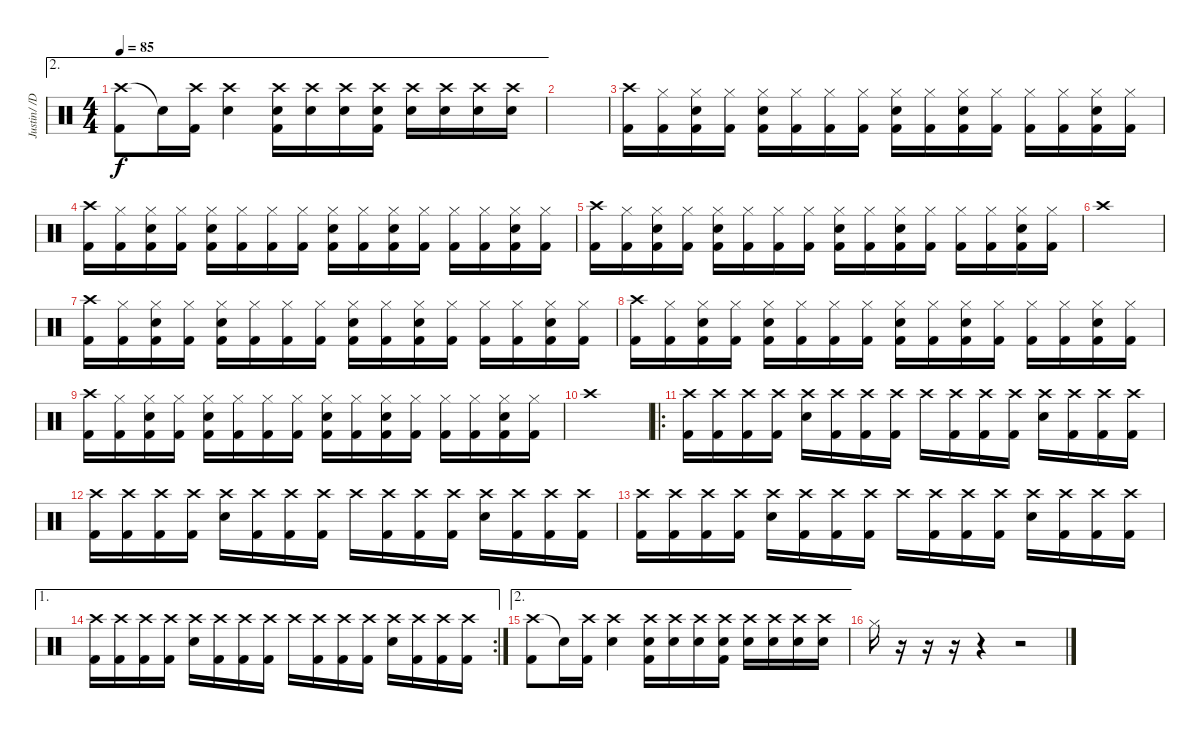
\track ("Justin/ /Dave/ /Davis" "Justin/ /D") {instrument percussion}
\staff {score}
\articulation defaults
\ae 2
\ts (4 4)
\tempo 85
\clef neutral
\ks c
("Crash high (hit)" "Kick (hit) 2").8{dy f} "Snare (hit)"{t}.16 ("Crash high (hit)" "Kick (hit) 2").16 ("Crash high (hit)" "Electric Snare (hit)").4 ("Crash high (hit)" "Kick (hit) 2" "Electric Snare (hit)").16 ("Crash high (hit)" "Electric Snare (hit)").16 ("Crash high (hit)" "Electric Snare (hit)").16 ("Crash high (hit)" "Kick (hit) 2" "Electric Snare (hit)").16 ("Crash high (hit)" "Electric Snare (hit)").16 ("Crash high (hit)" "Electric Snare (hit)").16 ("Crash high (hit)" "Electric Snare (hit)").16 ("Crash high (hit)" "Electric Snare (hit)").16 |
|
("Crash high (hit)" "Kick (hit) 2").16 ("Hi-Hat (closed)" "Kick (hit) 2").16 ("Electric Snare (hit)" "Hi-Hat (closed)" "Kick (hit) 2").16 ("Hi-Hat (closed)" "Kick (hit) 2").16 ("Electric Snare (hit)" "Hi-Hat (closed)" "Kick (hit) 2").16 ("Hi-Hat (closed)" "Kick (hit) 2").16 ("Hi-Hat (closed)" "Kick (hit) 2").16 ("Hi-Hat (closed)" "Kick (hit) 2").16 ("Electric Snare (hit)" "Hi-Hat (closed)" "Kick (hit) 2").16 ("Hi-Hat (closed)" "Kick (hit) 2").16 ("Electric Snare (hit)" "Hi-Hat (closed)" "Kick (hit) 2").16 ("Hi-Hat (closed)" "Kick (hit) 2").16 ("Hi-Hat (closed)" "Kick (hit) 2").16 ("Hi-Hat (closed)" "Kick (hit) 2").16 ("Electric Snare (hit)" "Hi-Hat (closed)" "Kick (hit) 2").16 ("Hi-Hat (closed)" "Kick (hit) 2").16 |
("Crash high (hit)" "Kick (hit) 2").16 ("Hi-Hat (closed)" "Kick (hit) 2").16 ("Electric Snare (hit)" "Hi-Hat (closed)" "Kick (hit) 2").16 ("Hi-Hat (closed)" "Kick (hit) 2").16 ("Electric Snare (hit)" "Hi-Hat (closed)" "Kick (hit) 2").16 ("Hi-Hat (closed)" "Kick (hit) 2").16 ("Hi-Hat (closed)" "Kick (hit) 2").16 ("Hi-Hat (closed)" "Kick (hit) 2").16 ("Electric Snare (hit)" "Hi-Hat (closed)" "Kick (hit) 2").16 ("Hi-Hat (closed)" "Kick (hit) 2").16 ("Electric Snare (hit)" "Hi-Hat (closed)" "Kick (hit) 2").16 ("Hi-Hat (closed)" "Kick (hit) 2").16 ("Hi-Hat (closed)" "Kick (hit) 2").16 ("Hi-Hat (closed)" "Kick (hit) 2").16 ("Electric Snare (hit)" "Hi-Hat (closed)" "Kick (hit) 2").16 ("Hi-Hat (closed)" "Kick (hit) 2").16 |
("Crash high (hit)" "Kick (hit) 2").16 ("Hi-Hat (closed)" "Kick (hit) 2").16 ("Electric Snare (hit)" "Hi-Hat (closed)" "Kick (hit) 2").16 ("Hi-Hat (closed)" "Kick (hit) 2").16 ("Electric Snare (hit)" "Hi-Hat (closed)" "Kick (hit) 2").16 ("Hi-Hat (closed)" "Kick (hit) 2").16 ("Hi-Hat (closed)" "Kick (hit) 2").16 ("Hi-Hat (closed)" "Kick (hit) 2").16 ("Electric Snare (hit)" "Hi-Hat (closed)" "Kick (hit) 2").16 ("Hi-Hat (closed)" "Kick (hit) 2").16 ("Electric Snare (hit)" "Hi-Hat (closed)" "Kick (hit) 2").16 ("Hi-Hat (closed)" "Kick (hit) 2").16 ("Hi-Hat (closed)" "Kick (hit) 2").16 ("Hi-Hat (closed)" "Kick (hit) 2").16 ("Electric Snare (hit)" "Hi-Hat (closed)" "Kick (hit) 2").16 ("Hi-Hat (closed)" "Kick (hit) 2").16 |
"Crash high (hit)".1 |
("Crash high (hit)" "Kick (hit) 2").16 ("Hi-Hat (closed)" "Kick (hit) 2").16 ("Electric Snare (hit)" "Hi-Hat (closed)" "Kick (hit) 2").16 ("Hi-Hat (closed)" "Kick (hit) 2").16 ("Electric Snare (hit)" "Hi-Hat (closed)" "Kick (hit) 2").16 ("Hi-Hat (closed)" "Kick (hit) 2").16 ("Hi-Hat (closed)" "Kick (hit) 2").16 ("Hi-Hat (closed)" "Kick (hit) 2").16 ("Electric Snare (hit)" "Hi-Hat (closed)" "Kick (hit) 2").16 ("Hi-Hat (closed)" "Kick (hit) 2").16 ("Electric Snare (hit)" "Hi-Hat (closed)" "Kick (hit) 2").16 ("Hi-Hat (closed)" "Kick (hit) 2").16 ("Hi-Hat (closed)" "Kick (hit) 2").16 ("Hi-Hat (closed)" "Kick (hit) 2").16 ("Electric Snare (hit)" "Hi-Hat (closed)" "Kick (hit) 2").16 ("Hi-Hat (closed)" "Kick (hit) 2").16 |
("Crash high (hit)" "Kick (hit) 2").16 ("Hi-Hat (closed)" "Kick (hit) 2").16 ("Electric Snare (hit)" "Hi-Hat (closed)" "Kick (hit) 2").16 ("Hi-Hat (closed)" "Kick (hit) 2").16 ("Electric Snare (hit)" "Hi-Hat (closed)" "Kick (hit) 2").16 ("Hi-Hat (closed)" "Kick (hit) 2").16 ("Hi-Hat (closed)" "Kick (hit) 2").16 ("Hi-Hat (closed)" "Kick (hit) 2").16 ("Electric Snare (hit)" "Hi-Hat (closed)" "Kick (hit) 2").16 ("Hi-Hat (closed)" "Kick (hit) 2").16 ("Electric Snare (hit)" "Hi-Hat (closed)" "Kick (hit) 2").16 ("Hi-Hat (closed)" "Kick (hit) 2").16 ("Hi-Hat (closed)" "Kick (hit) 2").16 ("Hi-Hat (closed)" "Kick (hit) 2").16 ("Electric Snare (hit)" "Hi-Hat (closed)" "Kick (hit) 2").16 ("Hi-Hat (closed)" "Kick (hit) 2").16 |
("Crash high (hit)" "Kick (hit) 2").16 ("Hi-Hat (closed)" "Kick (hit) 2").16 ("Electric Snare (hit)" "Hi-Hat (closed)" "Kick (hit) 2").16 ("Hi-Hat (closed)" "Kick (hit) 2").16 ("Electric Snare (hit)" "Hi-Hat (closed)" "Kick (hit) 2").16 ("Hi-Hat (closed)" "Kick (hit) 2").16 ("Hi-Hat (closed)" "Kick (hit) 2").16 ("Hi-Hat (closed)" "Kick (hit) 2").16 ("Electric Snare (hit)" "Hi-Hat (closed)" "Kick (hit) 2").16 ("Hi-Hat (closed)" "Kick (hit) 2").16 ("Electric Snare (hit)" "Hi-Hat (closed)" "Kick (hit) 2").16 ("Hi-Hat (closed)" "Kick (hit) 2").16 ("Hi-Hat (closed)" "Kick (hit) 2").16 ("Hi-Hat (closed)" "Kick (hit) 2").16 ("Electric Snare (hit)" "Hi-Hat (closed)" "Kick (hit) 2").16 ("Hi-Hat (closed)" "Kick (hit) 2").16 |
"Crash high (hit)".1 |
\ro
("Crash high (hit)" "Kick (hit) 2").16 ("Crash high (hit)" "Kick (hit) 2").16 ("Crash high (hit)" "Kick (hit) 2").16 ("Crash high (hit)" "Kick (hit) 2").16 ("Electric Snare (hit)" "Crash high (hit)").16 ("Crash high (hit)" "Kick (hit) 2").16 ("Crash high (hit)" "Kick (hit) 2").16 ("Crash high (hit)" "Kick (hit) 2").16 "Crash high (hit)".16 ("Crash high (hit)" "Kick (hit) 2").16 ("Crash high (hit)" "Kick (hit) 2").16 ("Crash high (hit)" "Kick (hit) 2").16 ("Electric Snare (hit)" "Crash high (hit)").16 ("Crash high (hit)" "Kick (hit) 2").16 ("Crash high (hit)" "Kick (hit) 2").16 ("Crash high (hit)" "Kick (hit) 2").16 |
("Crash high (hit)" "Kick (hit) 2").16 ("Crash high (hit)" "Kick (hit) 2").16 ("Crash high (hit)" "Kick (hit) 2").16 ("Crash high (hit)" "Kick (hit) 2").16 ("Electric Snare (hit)" "Crash high (hit)").16 ("Crash high (hit)" "Kick (hit) 2").16 ("Crash high (hit)" "Kick (hit) 2").16 ("Crash high (hit)" "Kick (hit) 2").16 "Crash high (hit)".16 ("Crash high (hit)" "Kick (hit) 2").16 ("Crash high (hit)" "Kick (hit) 2").16 ("Crash high (hit)" "Kick (hit) 2").16 ("Electric Snare (hit)" "Crash high (hit)").16 ("Crash high (hit)" "Kick (hit) 2").16 ("Crash high (hit)" "Kick (hit) 2").16 ("Crash high (hit)" "Kick (hit) 2").16 |
("Crash high (hit)" "Kick (hit) 2").16 ("Crash high (hit)" "Kick (hit) 2").16 ("Crash high (hit)" "Kick (hit) 2").16 ("Crash high (hit)" "Kick (hit) 2").16 ("Electric Snare (hit)" "Crash high (hit)").16 ("Crash high (hit)" "Kick (hit) 2").16 ("Crash high (hit)" "Kick (hit) 2").16 ("Crash high (hit)" "Kick (hit) 2").16 "Crash high (hit)".16 ("Crash high (hit)" "Kick (hit) 2").16 ("Crash high (hit)" "Kick (hit) 2").16 ("Crash high (hit)" "Kick (hit) 2").16 ("Electric Snare (hit)" "Crash high (hit)").16 ("Crash high (hit)" "Kick (hit) 2").16 ("Crash high (hit)" "Kick (hit) 2").16 ("Crash high (hit)" "Kick (hit) 2").16 |
\ae 1
\rc 2
("Crash high (hit)" "Kick (hit) 2").16 ("Crash high (hit)" "Kick (hit) 2").16 ("Crash high (hit)" "Kick (hit) 2").16 ("Crash high (hit)" "Kick (hit) 2").16 ("Electric Snare (hit)" "Crash high (hit)").16 ("Crash high (hit)" "Kick (hit) 2").16 ("Crash high (hit)" "Kick (hit) 2").16 ("Crash high (hit)" "Kick (hit) 2").16 "Crash high (hit)".16 ("Crash high (hit)" "Kick (hit) 2").16 ("Crash high (hit)" "Kick (hit) 2").16 ("Crash high (hit)" "Kick (hit) 2").16 ("Electric Snare (hit)" "Crash high (hit)").16 ("Crash high (hit)" "Kick (hit) 2").16 ("Crash high (hit)" "Kick (hit) 2").16 ("Crash high (hit)" "Kick (hit) 2").16 |
\ae 2
("Crash high (hit)" "Kick (hit) 2").8 "Snare (hit)"{t}.16 ("Crash high (hit)" "Kick (hit) 2").16 ("Crash high (hit)" "Electric Snare (hit)").4 ("Crash high (hit)" "Kick (hit) 2" "Electric Snare (hit)").16 ("Crash high (hit)" "Electric Snare (hit)").16 ("Crash high (hit)" "Electric Snare (hit)").16 ("Crash high (hit)" "Kick (hit) 2" "Electric Snare (hit)").16 ("Crash high (hit)" "Electric Snare (hit)").16 ("Crash high (hit)" "Electric Snare (hit)").16 ("Crash high (hit)" "Electric Snare (hit)").16 ("Crash high (hit)" "Electric Snare (hit)").16 |
"Hi-Hat (closed)".16 r.16 r.16 r.16 r.4 r.2
